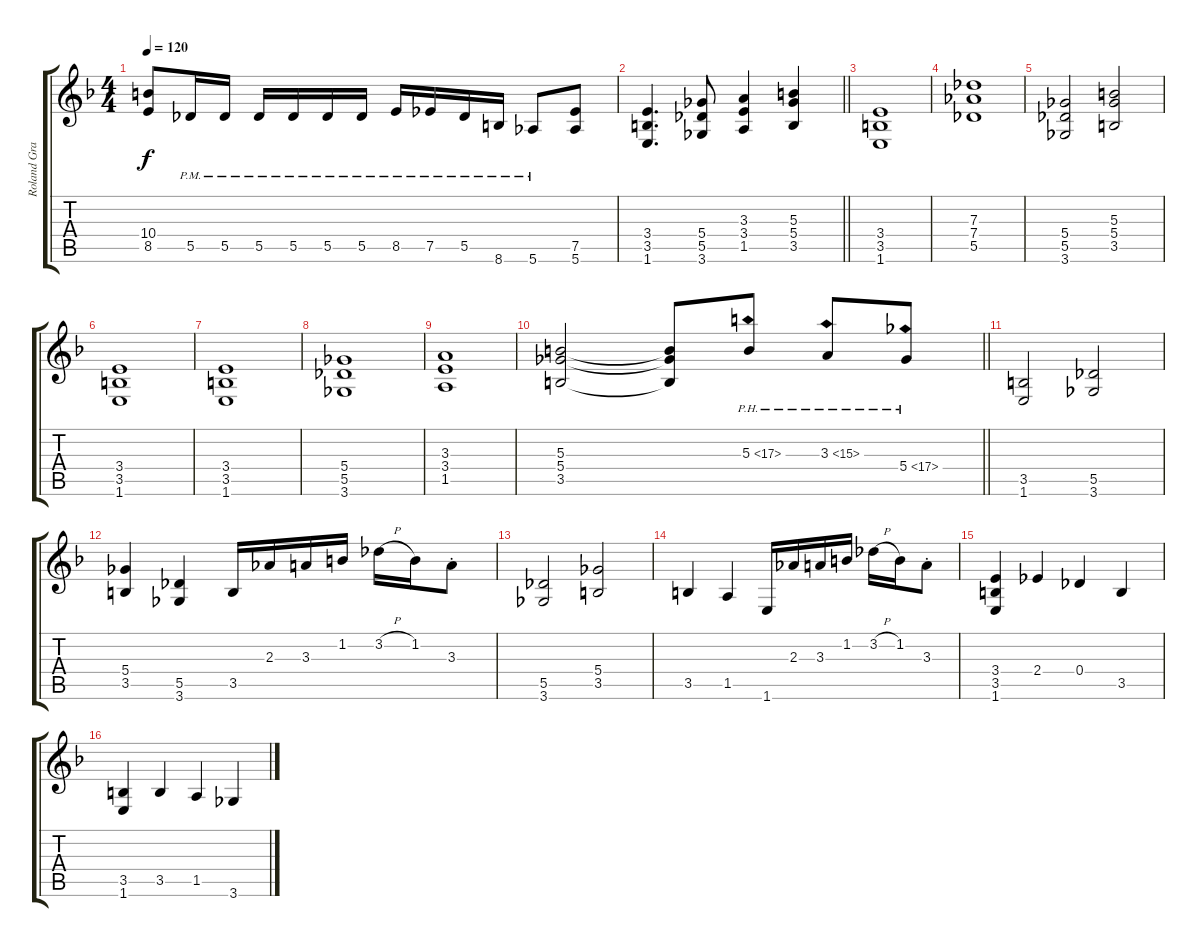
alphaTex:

\track ("Roland Grapow" "Roland Gra") {instrument distortionguitar}
\staff {score tabs}
\tuning (Eb4 Bb3 Gb3 Db3 Ab2 Eb2) {hide}
\ts (4 4)
\tempo 120
\clef g2
\ks dminor
(10.4{t} 8.5{t}).8{dy f} 5.5{pm}.16 5.5{pm}.16 5.5{pm}.16 5.5{pm}.16 5.5{pm}.16 5.5{pm}.16 8.5{pm}.16 7.5{pm}.16 5.5{pm}.16 8.6{pm}.16 5.6{pm}.8 (7.5 5.6).8 |
\barLineRight lightlight
(3.4 3.5 1.6).4{d} (5.4 5.5 3.6).8 (3.3 3.4 1.5).4 (5.3 5.4 3.5).4 |
(3.4 3.5 1.6).1 |
(7.3 7.4 5.5).1 |
(5.4 5.5 3.6).2 (5.3 5.4 3.5).2 |
(3.4 3.5 1.6).1 |
(3.4 3.5 1.6).1 |
(5.4 5.5 3.6).1 |
(3.3 3.4 1.5).1 |
\barLineRight lightlight
(5.3 5.4 3.5).2 (5.3{t} 5.4{t} 3.5{t}).8 5.3{ph 12}.8 3.3{ph 12}.8 5.4{ph 12}.8 |
(3.5 1.6).2 (5.5 3.6).2 |
(5.4 3.5).4 (5.5 3.6).4 3.5.16 2.3.16 3.3.16 1.2.16 3.2{h}.16 1.2.16 3.3{st}.8 |
(5.5 3.6).2 (5.4 3.5).2 |
3.5.4 1.5.4 1.6.16 2.3.16 3.3.16 1.2.16 3.2{h}.16 1.2.16 3.3{st}.8 |
(3.4 3.5 1.6).4 2.4.4 0.4.4 3.5.4 |
(3.5 1.6).4 3.5.4 1.5.4 3.6.4
